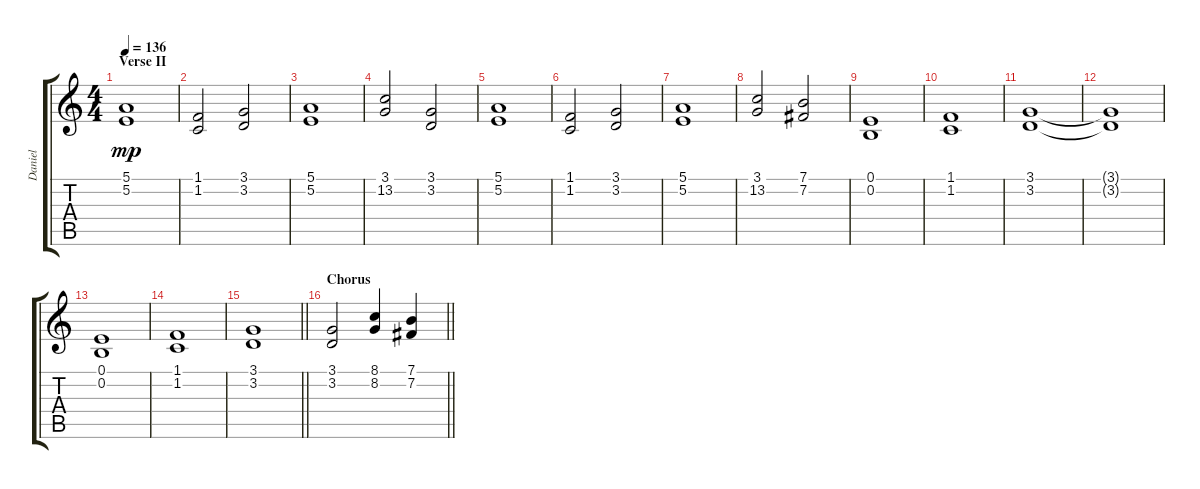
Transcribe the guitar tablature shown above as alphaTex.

\track ("Daniel" "Daniel") {instrument pad4choir}
\staff {score tabs}
\tuning (E4 B3 G3 D3 A2 E2) {hide}
\ts (4 4)
\section ("" "Verse II")
\tempo 136
\clef g2
\ks c
(5.1 5.2).1{dy mp} |
(1.1 1.2).2 (3.1 3.2).2 |
(5.1 5.2).1 |
(3.1 13.2).2 (3.1 3.2).2 |
(5.1 5.2).1 |
(1.1 1.2).2 (3.1 3.2).2 |
(5.1 5.2).1 |
(3.1 13.2).2 (7.1 7.2).2 |
(0.1 0.2).1 |
(1.1 1.2).1 |
(3.1 3.2).1 |
(3.1{t} 3.2{t}).1 |
(0.1 0.2).1 |
(1.1 1.2).1 |
\barLineRight lightlight
(3.1 3.2).1 |
\section ("" "Chorus")
\barLineRight lightlight
(3.1 3.2).2 (8.1 8.2).4 (7.1 7.2).4
